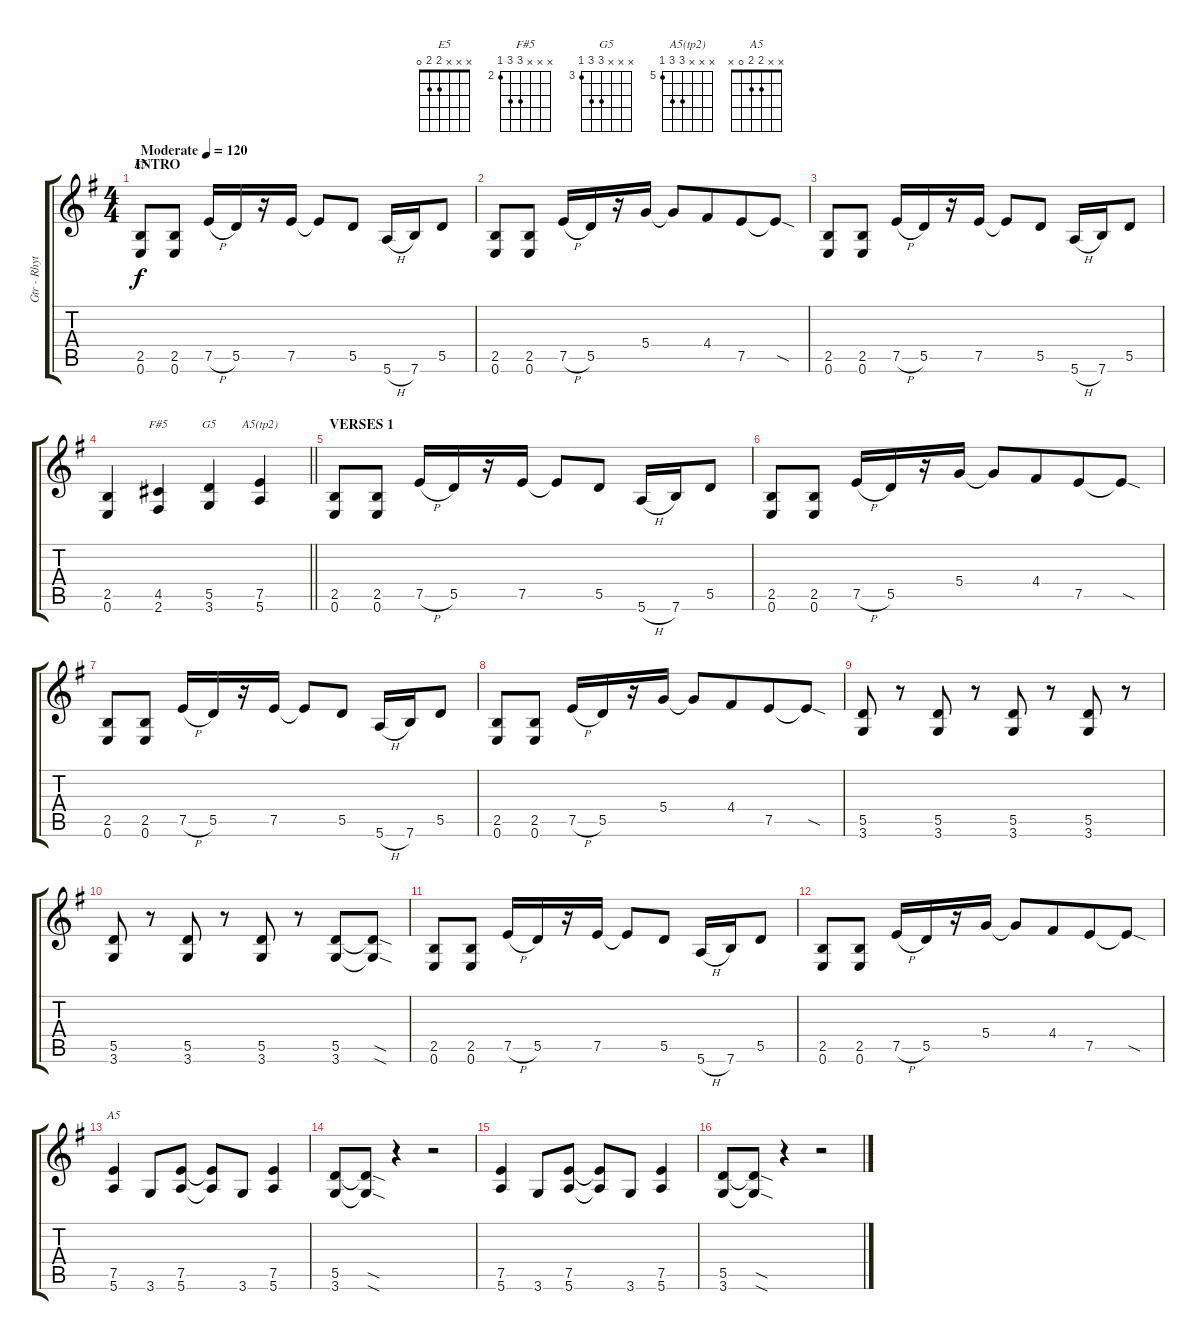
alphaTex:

\track ("Gtr - Rhythm 1" "Gtr - Rhyt") {instrument overdrivenguitar}
\staff {score tabs}
\tuning (E4 B3 G3 D3 A2 E2) {hide}
\chord ("E5" x x x 2 2 0)
\chord ("F#5" x x x 4 4 2) {firstfret 2}
\chord ("G5" x x x 5 5 3) {firstfret 3}
\chord ("A5(tp2)" x x x 7 7 5) {firstfret 5}
\chord ("A5" x x 2 2 0 x)
\ts (4 4)
\section ("" "INTRO")
\tempo (120 "Moderate")
\clef g2
\ks eminor
(2.5 0.6).8{ch "E5" dy f instrument overdrivenguitar} (2.5 0.6).8 7.5{h}.16 5.5.16 r.16 7.5.16 7.5{t}.8 5.5.8 5.6{h}.16 7.6.16 5.5.8 |
(2.5 0.6).8 (2.5 0.6).8 7.5{h}.16 5.5.16 r.16 5.4.16 5.4{t}.8 4.4.8{beam merge} 7.5.8 7.5{sod t}.8 |
(2.5 0.6).8 (2.5 0.6).8 7.5{h}.16 5.5.16 r.16 7.5.16 7.5{t}.8 5.5.8 5.6{h}.16 7.6.16 5.5.8 |
\barLineRight lightlight
(2.5 0.6).4 (4.5 2.6).4{ch "F#5"} (5.5 3.6).4{ch "G5"} (7.5 5.6).4{ch "A5(tp2)"} |
\section ("" "VERSES 1")
(2.5 0.6).8 (2.5 0.6).8 7.5{h}.16 5.5.16 r.16 7.5.16 7.5{t}.8 5.5.8 5.6{h}.16 7.6.16 5.5.8 |
(2.5 0.6).8 (2.5 0.6).8 7.5{h}.16 5.5.16 r.16 5.4.16 5.4{t}.8 4.4.8{beam merge} 7.5.8 7.5{sod t}.8 |
(2.5 0.6).8 (2.5 0.6).8 7.5{h}.16 5.5.16 r.16 7.5.16 7.5{t}.8 5.5.8 5.6{h}.16 7.6.16 5.5.8 |
(2.5 0.6).8 (2.5 0.6).8 7.5{h}.16 5.5.16 r.16 5.4.16 5.4{t}.8 4.4.8{beam merge} 7.5.8 7.5{sod t}.8 |
(5.5 3.6).8 r.8 (5.5 3.6).8 r.8 (5.5 3.6).8 r.8 (5.5 3.6).8 r.8 |
(5.5 3.6).8 r.8 (5.5 3.6).8 r.8 (5.5 3.6).8 r.8 (5.5 3.6).8 (5.5{sod t} 3.6{sod t}).8 |
(2.5 0.6).8 (2.5 0.6).8 7.5{h}.16 5.5.16 r.16 7.5.16 7.5{t}.8 5.5.8 5.6{h}.16 7.6.16 5.5.8 |
(2.5 0.6).8 (2.5 0.6).8 7.5{h}.16 5.5.16 r.16 5.4.16 5.4{t}.8 4.4.8{beam merge} 7.5.8 7.5{sod t}.8 |
(7.5 5.6).4{ch "A5"} 3.6.8 (7.5 5.6).8 (7.5{t} 5.6{t}).8 3.6.8 (7.5 5.6).4 |
(5.5 3.6).8 (5.5{sod t} 3.6{sod t}).8 r.4 r.2 |
(7.5 5.6).4 3.6.8 (7.5 5.6).8 (7.5{t} 5.6{t}).8 3.6.8 (7.5 5.6).4 |
(5.5 3.6).8 (5.5{sod t} 3.6{sod t}).8 r.4 r.2
